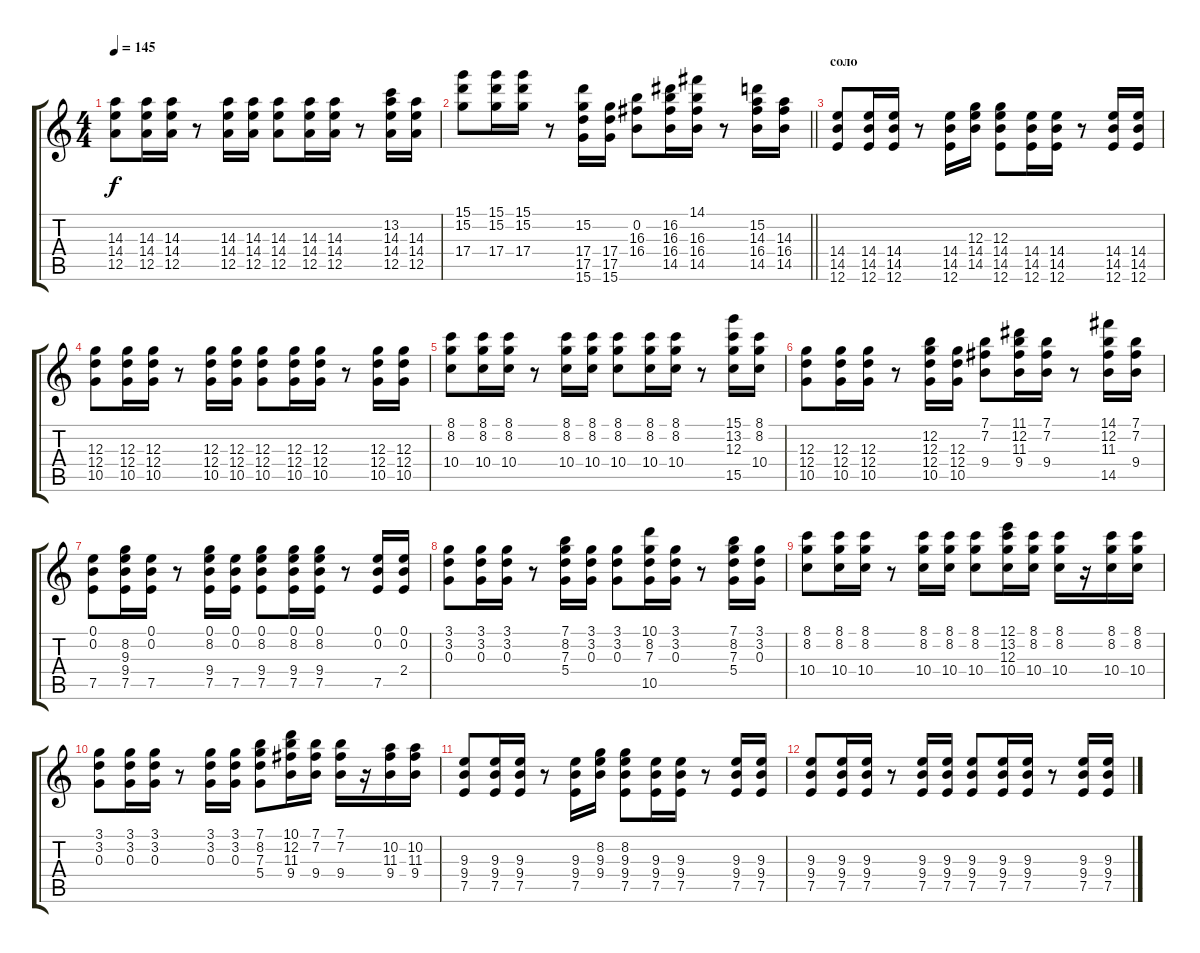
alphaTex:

\track "" {instrument acousticguitarsteel}
\staff {score tabs}
\tuning (E4 B3 G3 D3 A2 E2) {hide}
\ts (4 4)
\tempo 145
\clef g2
\ks c
(14.3 14.4 12.5).8{dy f instrument acousticguitarsteel} (14.3 14.4 12.5).16 (14.3 14.4 12.5).16 r.8 (14.3 14.4 12.5).16 (14.3 14.4 12.5).16 (14.3 14.4 12.5).8 (14.3 14.4 12.5).16 (14.3 14.4 12.5).16 r.8 (13.2 14.3 14.4 12.5).16 (14.3 14.4 12.5).16 |
\barLineRight lightlight
(15.1 15.2 17.4).8 (15.1 15.2 17.4).16 (15.1 15.2 17.4).16 r.8 (15.2 17.4 17.5 15.6).16 (17.4 17.5 15.6).16 (0.2 16.3 16.4).8 (16.2 16.3 16.4 14.5).16 (14.1 16.3 16.4 14.5).16 r.8 (15.2 14.3 16.4 14.5).16 (14.3 16.4 14.5).16 |
\section ("" "соло")
(14.4 14.5 12.6).8 (14.4 14.5 12.6).16 (14.4 14.5 12.6).16 r.8 (14.4 14.5 12.6).16 (12.3 14.4 14.5).16 (12.3 14.4 14.5 12.6).8 (14.4 14.5 12.6).16 (14.4 14.5 12.6).16 r.8 (14.4 14.5 12.6).16 (14.4 14.5 12.6).16 |
(12.3 12.4 10.5).8 (12.3 12.4 10.5).16 (12.3 12.4 10.5).16 r.8 (12.3 12.4 10.5).16 (12.3 12.4 10.5).16 (12.3 12.4 10.5).8 (12.3 12.4 10.5).16 (12.3 12.4 10.5).16 r.8 (12.3 12.4 10.5).16 (12.3 12.4 10.5).16 |
(8.1 8.2 10.4).8 (8.1 8.2 10.4).16 (8.1 8.2 10.4).16 r.8 (8.1 8.2 10.4).16 (8.1 8.2 10.4).16 (8.1 8.2 10.4).8 (8.1 8.2 10.4).16 (8.1 8.2 10.4).16 r.8 (15.1 13.2 12.3 15.5).16 (8.1 8.2 10.4).16 |
(12.3 12.4 10.5).8 (12.3 12.4 10.5).16 (12.3 12.4 10.5).16 r.8 (12.2 12.3 12.4 10.5).16 (12.3 12.4 10.5).16 (7.1 7.2 9.4).8 (11.1 12.2 11.3 9.4).16 (7.1 7.2 9.4).16 r.8 (14.1 12.2 11.3 14.5).16 (7.1 7.2 9.4).16 |
(0.1 0.2 7.5).8 (8.2 9.3 9.4 7.5).16 (0.1 0.2 7.5).16 r.8 (0.1 8.2 9.4 7.5).16 (0.1 0.2 7.5).16 (0.1 8.2 9.4 7.5).8 (0.1 8.2 9.4 7.5).16 (0.1 8.2 9.4 7.5).16 r.8 (0.1 0.2 7.5).16 (0.1 0.2 2.4).16 |
(3.1 3.2 0.3).8 (3.1 3.2 0.3).16 (3.1 3.2 0.3).16 r.8 (7.1 8.2 7.3 5.4).16 (3.1 3.2 0.3).16 (3.1 3.2 0.3).8 (10.1 8.2 7.3 10.5).16 (3.1 3.2 0.3).16 r.8 (7.1 8.2 7.3 5.4).16 (3.1 3.2 0.3).16 |
(8.1 8.2 10.4).8 (8.1 8.2 10.4).16 (8.1 8.2 10.4).16 r.8 (8.1 8.2 10.4).16 (8.1 8.2 10.4).16 (8.1 8.2 10.4).8 (12.1 13.2 12.3 10.4).16 (8.1 8.2 10.4).16 (8.1 8.2 10.4).16 r.16 (8.1 8.2 10.4).16 (8.1 8.2 10.4).16 |
(3.1 3.2 0.3).8 (3.1 3.2 0.3).16 (3.1 3.2 0.3).16 r.8 (3.1 3.2 0.3).16 (3.1 3.2 0.3).16 (7.1 8.2 7.3 5.4).8 (10.1 12.2 11.3 9.4).16 (7.1 7.2 9.4).16 (7.1 7.2 9.4).16 r.16 (10.2 11.3 9.4).16 (10.2 11.3 9.4).16 |
(9.3 9.4 7.5).8 (9.3 9.4 7.5).16 (9.3 9.4 7.5).16 r.8 (9.3 9.4 7.5).16 (8.2 9.3 9.4).16 (8.2 9.3 9.4 7.5).8 (9.3 9.4 7.5).16 (9.3 9.4 7.5).16 r.8 (9.3 9.4 7.5).16 (9.3 9.4 7.5).16 |
(9.3 9.4 7.5).8 (9.3 9.4 7.5).16 (9.3 9.4 7.5).16 r.8 (9.3 9.4 7.5).16 (9.3 9.4 7.5).16 (9.3 9.4 7.5).8 (9.3 9.4 7.5).16 (9.3 9.4 7.5).16 r.8 (9.3 9.4 7.5).16 (9.3 9.4 7.5).16
